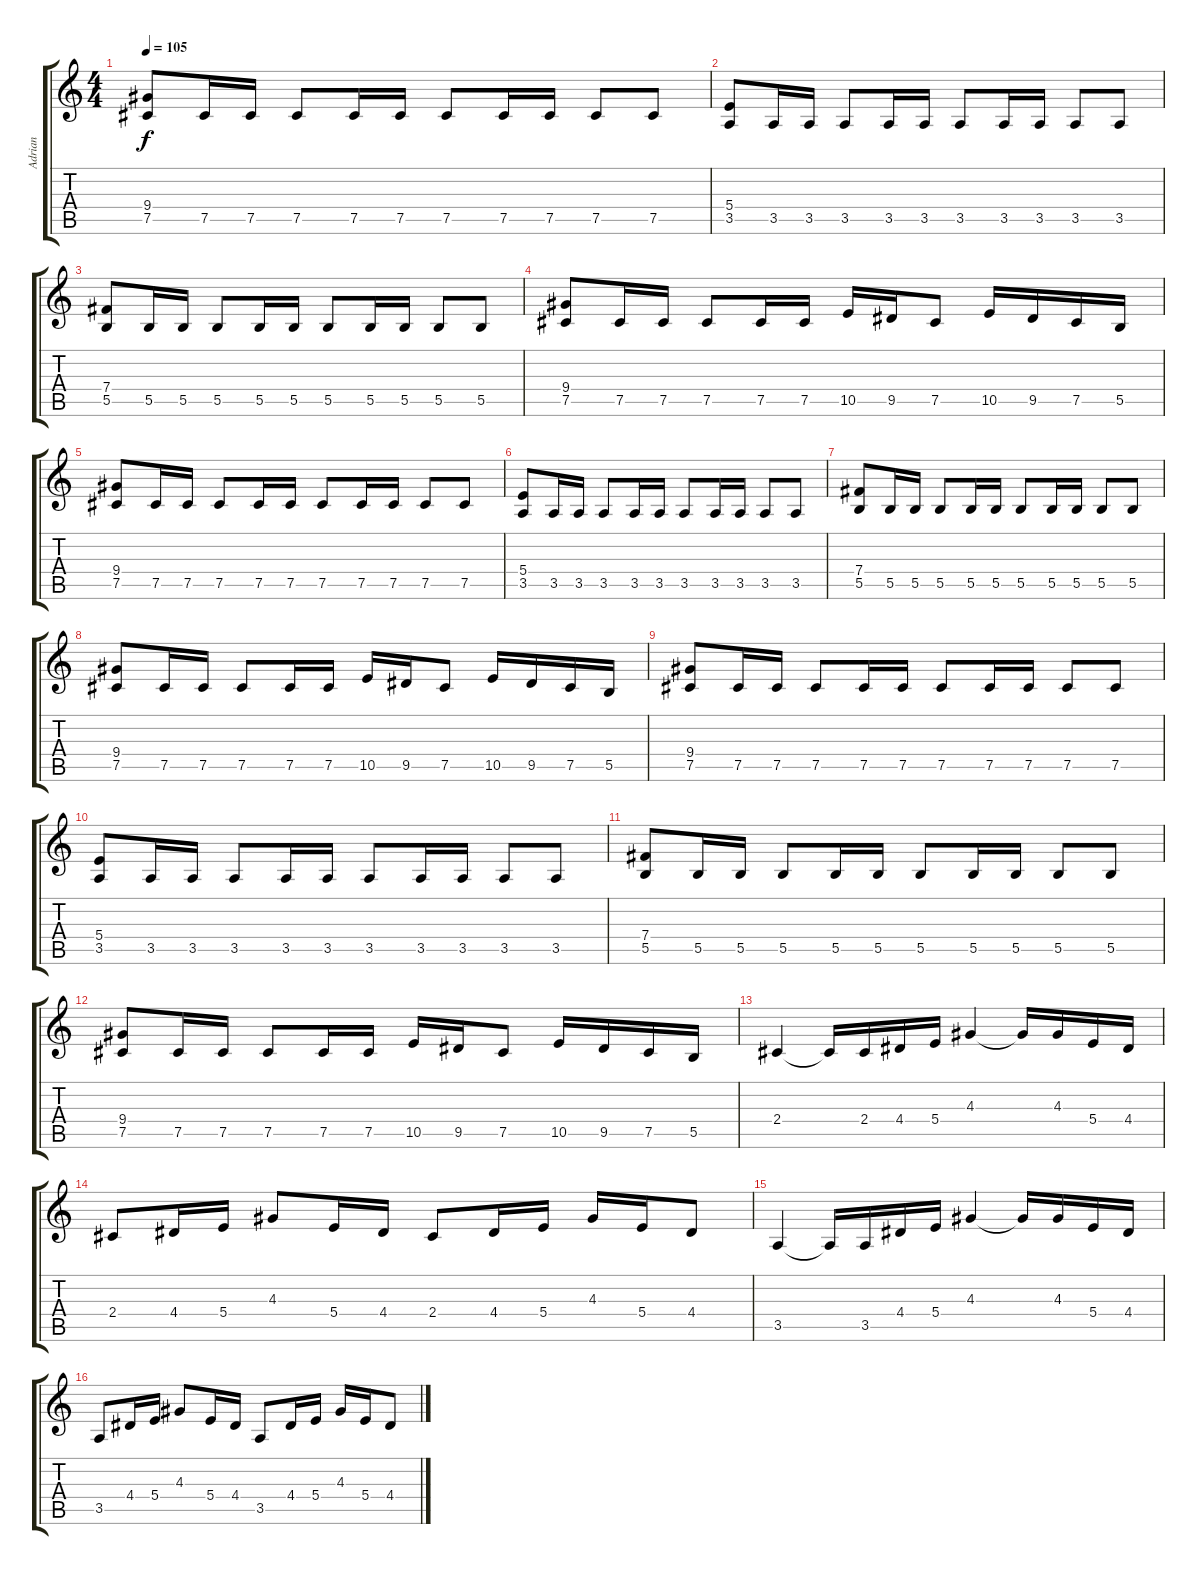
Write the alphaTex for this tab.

\track ("Adrian" "Adrian") {instrument distortionguitar}
\staff {score tabs}
\tuning (Db4 Ab3 E3 B2 Gb2 Db2) {hide}
\ts (4 4)
\tempo 105
\clef g2
\ks c
(9.4 7.5).8{dy f} 7.5.16 7.5.16 7.5.8 7.5.16 7.5.16 7.5.8 7.5.16 7.5.16 7.5.8 7.5.8 |
(5.4 3.5).8 3.5.16 3.5.16 3.5.8 3.5.16 3.5.16 3.5.8 3.5.16 3.5.16 3.5.8 3.5.8 |
(7.4 5.5).8 5.5.16 5.5.16 5.5.8 5.5.16 5.5.16 5.5.8 5.5.16 5.5.16 5.5.8 5.5.8 |
(9.4 7.5).8 7.5.16 7.5.16 7.5.8 7.5.16 7.5.16 10.5.16 9.5.16 7.5.8 10.5.16 9.5.16 7.5.16 5.5.16 |
(9.4 7.5).8 7.5.16 7.5.16 7.5.8 7.5.16 7.5.16 7.5.8 7.5.16 7.5.16 7.5.8 7.5.8 |
(5.4 3.5).8 3.5.16 3.5.16 3.5.8 3.5.16 3.5.16 3.5.8 3.5.16 3.5.16 3.5.8 3.5.8 |
(7.4 5.5).8 5.5.16 5.5.16 5.5.8 5.5.16 5.5.16 5.5.8 5.5.16 5.5.16 5.5.8 5.5.8 |
(9.4 7.5).8 7.5.16 7.5.16 7.5.8 7.5.16 7.5.16 10.5.16 9.5.16 7.5.8 10.5.16 9.5.16 7.5.16 5.5.16 |
(9.4 7.5).8 7.5.16 7.5.16 7.5.8 7.5.16 7.5.16 7.5.8 7.5.16 7.5.16 7.5.8 7.5.8 |
(5.4 3.5).8 3.5.16 3.5.16 3.5.8 3.5.16 3.5.16 3.5.8 3.5.16 3.5.16 3.5.8 3.5.8 |
(7.4 5.5).8 5.5.16 5.5.16 5.5.8 5.5.16 5.5.16 5.5.8 5.5.16 5.5.16 5.5.8 5.5.8 |
(9.4 7.5).8 7.5.16 7.5.16 7.5.8 7.5.16 7.5.16 10.5.16 9.5.16 7.5.8 10.5.16 9.5.16 7.5.16 5.5.16 |
2.4.4 2.4{t}.16 2.4.16 4.4.16 5.4.16 4.3.4 4.3{t}.16 4.3.16 5.4.16 4.4.16 |
2.4.8 4.4.16 5.4.16 4.3.8 5.4.16 4.4.16 2.4.8 4.4.16 5.4.16 4.3.16 5.4.16 4.4.8 |
3.5.4 3.5{t}.16 3.5.16 4.4.16 5.4.16 4.3.4 4.3{t}.16 4.3.16 5.4.16 4.4.16 |
3.5.8 4.4.16 5.4.16 4.3.8 5.4.16 4.4.16 3.5.8 4.4.16 5.4.16 4.3.16 5.4.16 4.4.8
